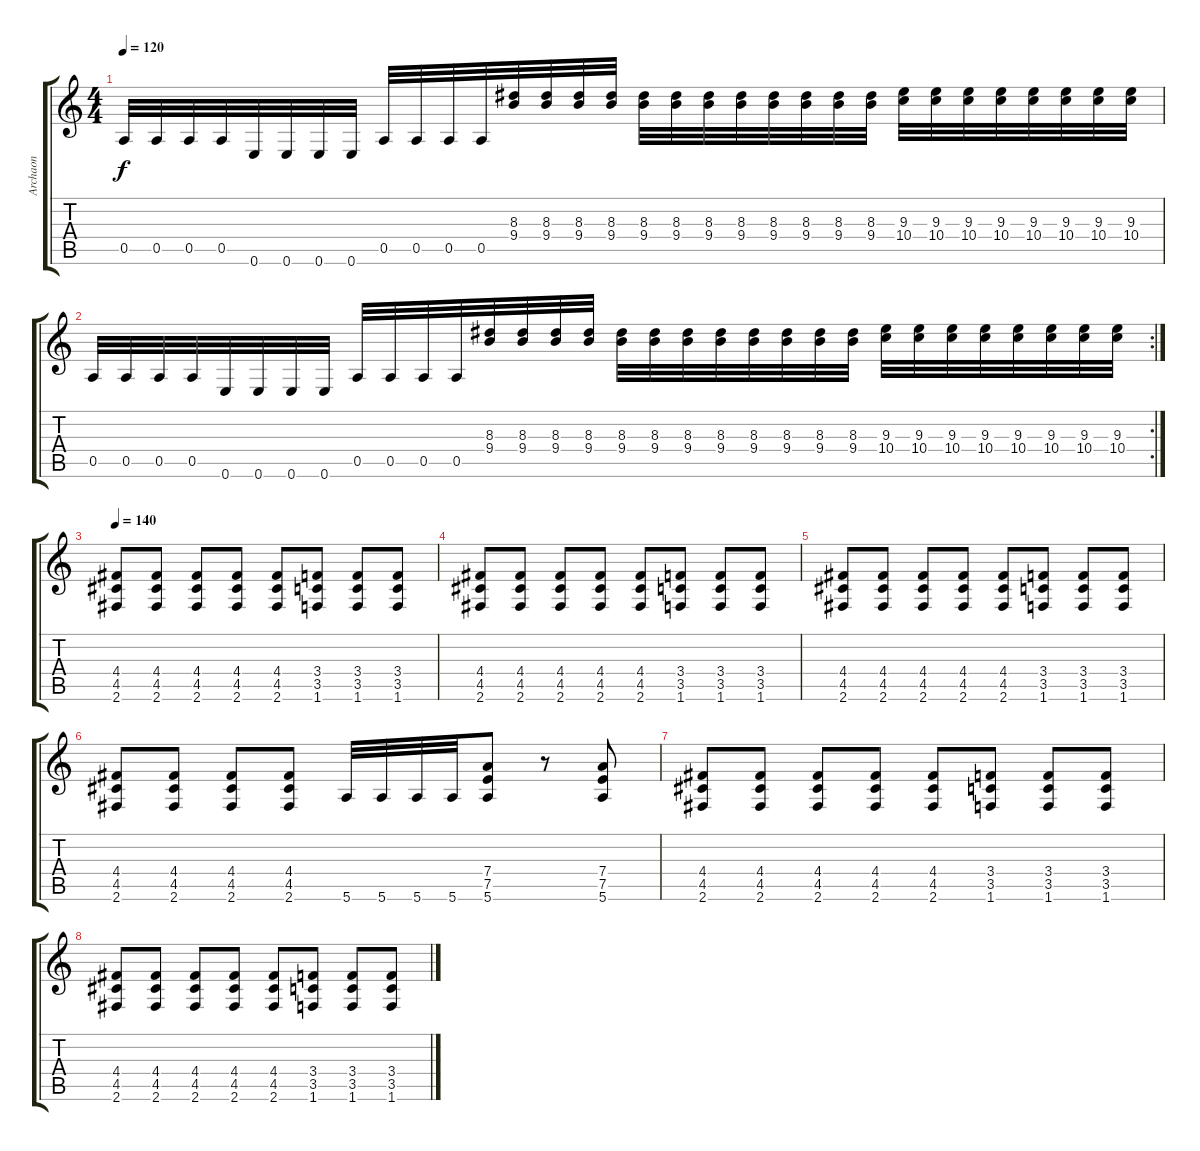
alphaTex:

\track ("Archaon" "Archaon") {instrument distortionguitar}
\staff {score tabs}
\tuning (E4 B3 G3 D3 A2 E2) {hide}
\ts (4 4)
\tempo 120
\clef g2
\ks c
0.5.32{dy f} 0.5.32 0.5.32 0.5.32 0.6.32 0.6.32 0.6.32 0.6.32 0.5.32 0.5.32 0.5.32 0.5.32 (8.3 9.4).32 (8.3 9.4).32 (8.3 9.4).32 (8.3 9.4).32 (8.3 9.4).32 (8.3 9.4).32 (8.3 9.4).32 (8.3 9.4).32 (8.3 9.4).32 (8.3 9.4).32 (8.3 9.4).32 (8.3 9.4).32 (9.3 10.4).32 (9.3 10.4).32 (9.3 10.4).32 (9.3 10.4).32 (9.3 10.4).32 (9.3 10.4).32 (9.3 10.4).32 (9.3 10.4).32 |
\rc 2
0.5.32 0.5.32 0.5.32 0.5.32 0.6.32 0.6.32 0.6.32 0.6.32 0.5.32 0.5.32 0.5.32 0.5.32 (8.3 9.4).32 (8.3 9.4).32 (8.3 9.4).32 (8.3 9.4).32 (8.3 9.4).32 (8.3 9.4).32 (8.3 9.4).32 (8.3 9.4).32 (8.3 9.4).32 (8.3 9.4).32 (8.3 9.4).32 (8.3 9.4).32 (9.3 10.4).32 (9.3 10.4).32 (9.3 10.4).32 (9.3 10.4).32 (9.3 10.4).32 (9.3 10.4).32 (9.3 10.4).32 (9.3 10.4).32 |
\tempo 140
(4.4 4.5 2.6).8 (4.4 4.5 2.6).8 (4.4 4.5 2.6).8 (4.4 4.5 2.6).8 (4.4 4.5 2.6).8 (3.4 3.5 1.6).8 (3.4 3.5 1.6).8 (3.4 3.5 1.6).8 |
(4.4 4.5 2.6).8 (4.4 4.5 2.6).8 (4.4 4.5 2.6).8 (4.4 4.5 2.6).8 (4.4 4.5 2.6).8 (3.4 3.5 1.6).8 (3.4 3.5 1.6).8 (3.4 3.5 1.6).8 |
(4.4 4.5 2.6).8 (4.4 4.5 2.6).8 (4.4 4.5 2.6).8 (4.4 4.5 2.6).8 (4.4 4.5 2.6).8 (3.4 3.5 1.6).8 (3.4 3.5 1.6).8 (3.4 3.5 1.6).8 |
(4.4 4.5 2.6).8 (4.4 4.5 2.6).8 (4.4 4.5 2.6).8 (4.4 4.5 2.6).8 5.6.32 5.6.32 5.6.32 5.6.32 (7.4 7.5 5.6).8 r.8 (7.4 7.5 5.6).8 |
(4.4 4.5 2.6).8 (4.4 4.5 2.6).8 (4.4 4.5 2.6).8 (4.4 4.5 2.6).8 (4.4 4.5 2.6).8 (3.4 3.5 1.6).8 (3.4 3.5 1.6).8 (3.4 3.5 1.6).8 |
(4.4 4.5 2.6).8 (4.4 4.5 2.6).8 (4.4 4.5 2.6).8 (4.4 4.5 2.6).8 (4.4 4.5 2.6).8 (3.4 3.5 1.6).8 (3.4 3.5 1.6).8 (3.4 3.5 1.6).8
